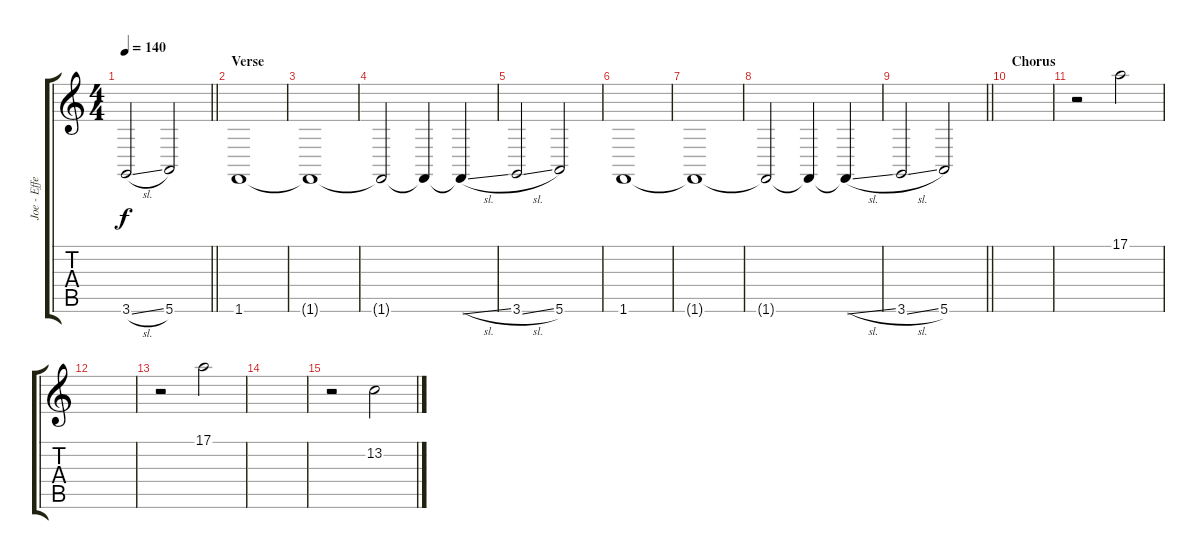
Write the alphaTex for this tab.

\track ("Joe - Effects" "Joe - Effe") {instrument applause}
\staff {score tabs}
\tuning (E4 B3 G3 D3 A2 E2) {hide}
\ts (4 4)
\tempo 140
\clef g2
\barLineRight lightlight
\ks c
3.6{sl}.2{dy f} 5.6.2 |
\section ("" "Verse")
1.6.1 |
1.6{t}.1 |
1.6{t}.2 1.6{t}.4 1.6{sl t}.4 |
3.6{sl}.2 5.6.2 |
1.6.1 |
1.6{t}.1 |
1.6{t}.2 1.6{t}.4 1.6{sl t}.4 |
\barLineRight lightlight
3.6{sl}.2 5.6.2 |
\section ("" "Chorus")
|
r.2 17.1.2{volume 12 balance 13 instrument lead3calliope} |
|
r.2 17.1.2 |
|
r.2 13.2.2
